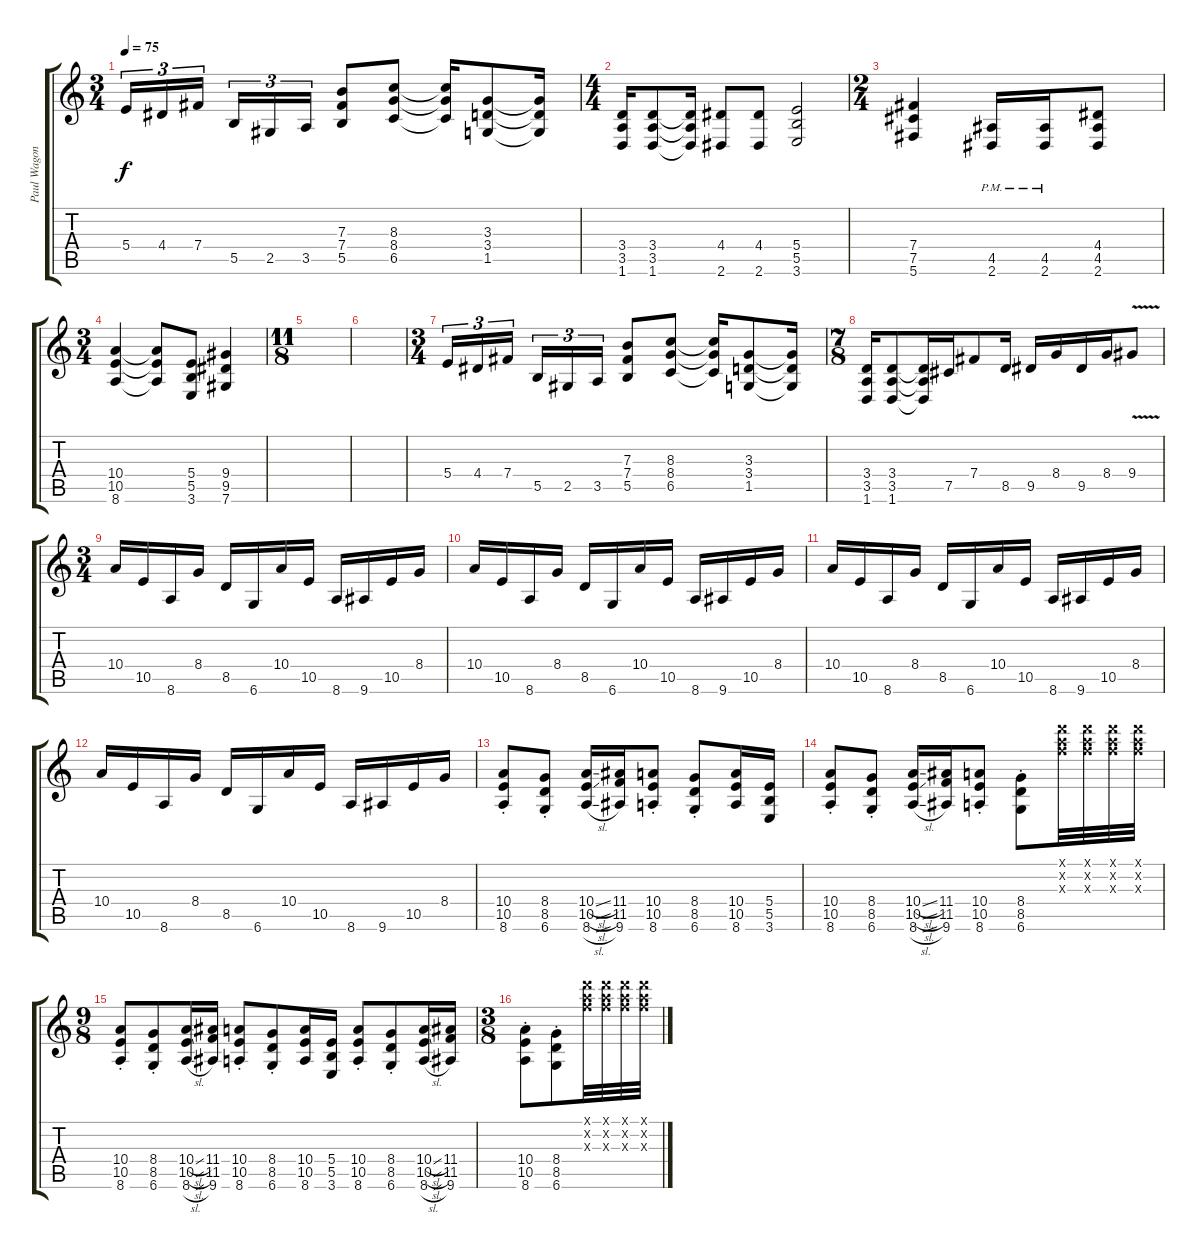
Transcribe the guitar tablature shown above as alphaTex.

\track ("Paul Wagonner" "Paul Wagon") {instrument distortionguitar}
\staff {score tabs}
\tuning (Db4 Ab3 E3 B2 Gb2 Db2) {hide}
\ts (3 4)
\tempo 75
\clef g2
\ks c
5.4.16{tu (3 2) dy f} 4.4.16{tu (3 2)} 7.4.16{tu (3 2) beam splitsecondary} 5.5.16{tu (3 2)} 2.5.16{tu (3 2)} 3.5.16{tu (3 2)} (7.3 7.4 5.5).8 (8.3 8.4 6.5).8 (8.3{t} 8.4{t} 6.5{t}).16 (3.3 3.4 1.5).8 (3.3{t} 3.4{t} 1.5{t}).16 |
\ts (4 4)
(3.4 3.5 1.6).16 (3.4 3.5 1.6).8 (3.4{t} 3.5{t} 1.6{t}).16 (4.4 2.6).8 (4.4 2.6).8 (5.4 5.5 3.6).2 |
\ts (2 4)
(7.4 7.5 5.6).4 (4.5{pm} 2.6{pm}).16 (4.5{pm} 2.6{pm}).16 (4.4 4.5 2.6).8 |
\ts (3 4)
(10.4 10.5 8.6).4 (10.4{t} 10.5{t} 8.6{t}).8 (5.4 5.5 3.6).8 (9.4 9.5 7.6).4 |
\ts (11 8)
|
|
\ts (3 4)
5.4.16{tu (3 2)} 4.4.16{tu (3 2)} 7.4.16{tu (3 2) beam splitsecondary} 5.5.16{tu (3 2)} 2.5.16{tu (3 2)} 3.5.16{tu (3 2)} (7.3 7.4 5.5).8 (8.3 8.4 6.5).8 (8.3{t} 8.4{t} 6.5{t}).16 (3.3 3.4 1.5).8 (3.3{t} 3.4{t} 1.5{t}).16 |
\ts (7 8)
(3.4 3.5 1.6).16 (3.4 3.5 1.6).8 (3.4{t} 3.5{t} 1.6{t}).16 7.5.16 7.4.8 8.5.16 9.5.16 8.4.16 9.5.16 8.4.16 9.4{v}.8 |
\ts (3 4)
10.4.16 10.5.16 8.6.16 8.4.16 8.5.16 6.6.16 10.4.16 10.5.16 8.6.16 9.6.16 10.5.16 8.4.16 |
10.4.16 10.5.16 8.6.16 8.4.16 8.5.16 6.6.16 10.4.16 10.5.16 8.6.16 9.6.16 10.5.16 8.4.16 |
10.4.16 10.5.16 8.6.16 8.4.16 8.5.16 6.6.16 10.4.16 10.5.16 8.6.16 9.6.16 10.5.16 8.4.16 |
10.4.16 10.5.16 8.6.16 8.4.16 8.5.16 6.6.16 10.4.16 10.5.16 8.6.16 9.6.16 10.5.16 8.4.16 |
(10.4{st} 10.5{st} 8.6{st}).8 (8.4{st} 8.5{st} 6.6{st}).8 (10.4{sl} 10.5{sl} 8.6{sl}).16 (11.4 11.5 9.6).16 (10.4{st} 10.5{st} 8.6{st}).8 (8.4{st} 8.5{st} 6.6{st}).8 (10.4 10.5 8.6).16 (5.4 5.5 3.6).16 |
(10.4{st} 10.5{st} 8.6{st}).8 (8.4{st} 8.5{st} 6.6{st}).8 (10.4{sl} 10.5{sl} 8.6{sl}).16 (11.4 11.5 9.6).16 (10.4{st} 10.5{st} 8.6{st}).8 (8.4{st} 8.5{st} 6.6{st}).8 (13.1{x} 13.2{x} 13.3{x}).32 (13.1{x} 13.2{x} 13.3{x}).32 (13.1{x} 13.2{x} 13.3{x}).32 (13.1{x} 13.2{x} 13.3{x}).32 |
\ts (9 8)
(10.4{st} 10.5{st} 8.6{st}).8 (8.4{st} 8.5{st} 6.6{st}).8 (10.4{sl} 10.5{sl} 8.6{sl}).16 (11.4 11.5 9.6).16 (10.4{st} 10.5{st} 8.6{st}).8 (8.4{st} 8.5{st} 6.6{st}).8 (10.4 10.5 8.6).16 (5.4 5.5 3.6).16 (10.4{st} 10.5{st} 8.6{st}).8 (8.4{st} 8.5{st} 6.6{st}).8 (10.4{sl} 10.5{sl} 8.6{sl}).16 (11.4 11.5 9.6).16 |
\ts (3 8)
(10.4{st} 10.5{st} 8.6{st}).8 (8.4{st} 8.5{st} 6.6{st}).8 (13.1{x} 13.2{x} 13.3{x}).32 (13.1{x} 13.2{x} 13.3{x}).32 (13.1{x} 13.2{x} 13.3{x}).32 (13.1{x} 13.2{x} 13.3{x}).32
